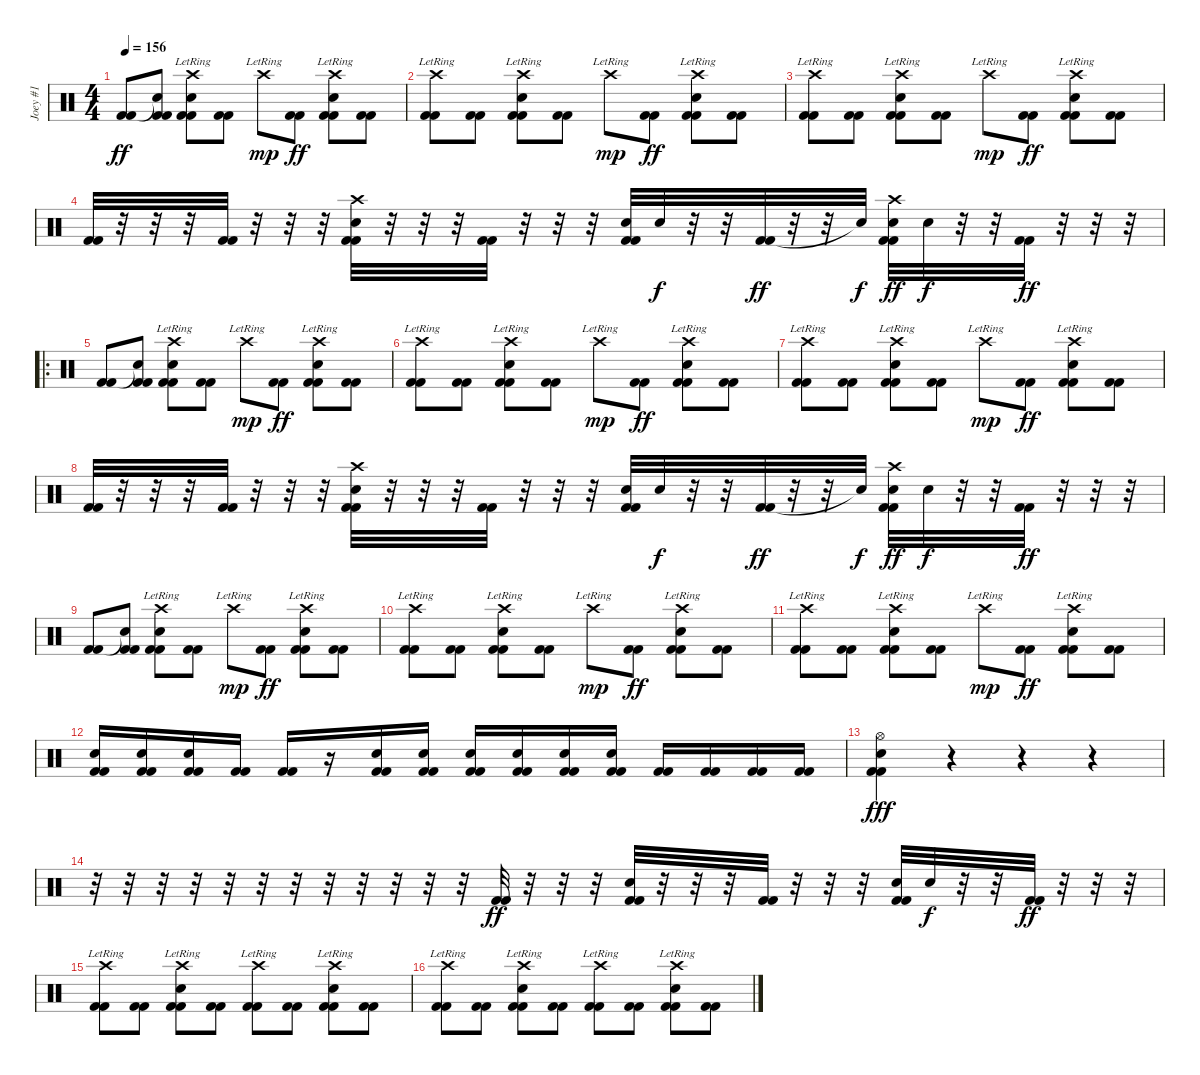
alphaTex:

\track ("Joey #1" "Joey #1") {instrument percussion}
\staff {score}
\articulation defaults
\ts (4 4)
\tempo 156
\clef neutral
\ks c
("Kick (hit) 2" "Kick (hit) 2").8{dy ff} ("Snare (hit)"{t} "Kick (hit) 2" "Kick (hit) 2").8 ("Crash high (hit)"{lr} "Snare (hit) 2" "Kick (hit) 2" "Kick (hit) 2").8 ("Kick (hit) 2" "Kick (hit) 2").8 "Crash high (hit)"{lr}.8{dy mp} ("Kick (hit) 2" "Kick (hit) 2").8{dy ff} ("Crash high (hit)"{lr} "Snare (hit) 2" "Kick (hit) 2" "Kick (hit) 2").8 ("Kick (hit) 2" "Kick (hit) 2").8 |
("Crash high (hit)"{lr} "Kick (hit) 2" "Kick (hit) 2").8 ("Kick (hit) 2" "Kick (hit) 2").8 ("Crash high (hit)"{lr} "Snare (hit) 2" "Kick (hit) 2" "Kick (hit) 2").8 ("Kick (hit) 2" "Kick (hit) 2").8 "Crash high (hit)"{lr}.8{dy mp} ("Kick (hit) 2" "Kick (hit) 2").8{dy ff} ("Crash high (hit)"{lr} "Snare (hit) 2" "Kick (hit) 2" "Kick (hit) 2").8 ("Kick (hit) 2" "Kick (hit) 2").8 |
("Crash high (hit)"{lr} "Kick (hit) 2" "Kick (hit) 2").8 ("Kick (hit) 2" "Kick (hit) 2").8 ("Crash high (hit)"{lr} "Snare (hit) 2" "Kick (hit) 2" "Kick (hit) 2").8 ("Kick (hit) 2" "Kick (hit) 2").8 "Crash high (hit)"{lr}.8{dy mp} ("Kick (hit) 2" "Kick (hit) 2").8{dy ff} ("Crash high (hit)"{lr} "Snare (hit) 2" "Kick (hit) 2" "Kick (hit) 2").8 ("Kick (hit) 2" "Kick (hit) 2").8 |
("Kick (hit) 2" "Kick (hit) 2").32 r.32 r.32 r.32 ("Kick (hit) 2" "Kick (hit) 2").32 r.32 r.32 r.32 ("Crash high (hit)" "Snare (hit) 2" "Kick (hit) 2" "Kick (hit) 2").32 r.32 r.32 r.32 ("Kick (hit) 2" "Kick (hit) 2").32 r.32 r.32 r.32 ("Snare (hit) 2" "Kick (hit) 2" "Kick (hit) 2").32 "Snare (hit) 2".32{dy f} r.32 r.32 ("Kick (hit) 2" "Kick (hit) 2").32{dy ff} r.32 r.32 "Snare (hit)"{t}.32{dy f} ("Crash high (hit)" "Snare (hit) 2" "Kick (hit) 2" "Kick (hit) 2").32{dy ff} "Snare (hit) 2".32{dy f} r.32 r.32 ("Kick (hit) 2" "Kick (hit) 2").32{dy ff} r.32 r.32 r.32 |
\ro
("Kick (hit) 2" "Kick (hit) 2").8 ("Snare (hit)"{t} "Kick (hit) 2" "Kick (hit) 2").8 ("Crash high (hit)"{lr} "Snare (hit) 2" "Kick (hit) 2" "Kick (hit) 2").8 ("Kick (hit) 2" "Kick (hit) 2").8 "Crash high (hit)"{lr}.8{dy mp} ("Kick (hit) 2" "Kick (hit) 2").8{dy ff} ("Crash high (hit)"{lr} "Snare (hit) 2" "Kick (hit) 2" "Kick (hit) 2").8 ("Kick (hit) 2" "Kick (hit) 2").8 |
("Crash high (hit)"{lr} "Kick (hit) 2" "Kick (hit) 2").8 ("Kick (hit) 2" "Kick (hit) 2").8 ("Crash high (hit)"{lr} "Snare (hit) 2" "Kick (hit) 2" "Kick (hit) 2").8 ("Kick (hit) 2" "Kick (hit) 2").8 "Crash high (hit)"{lr}.8{dy mp} ("Kick (hit) 2" "Kick (hit) 2").8{dy ff} ("Crash high (hit)"{lr} "Snare (hit) 2" "Kick (hit) 2" "Kick (hit) 2").8 ("Kick (hit) 2" "Kick (hit) 2").8 |
("Crash high (hit)"{lr} "Kick (hit) 2" "Kick (hit) 2").8 ("Kick (hit) 2" "Kick (hit) 2").8 ("Crash high (hit)"{lr} "Snare (hit) 2" "Kick (hit) 2" "Kick (hit) 2").8 ("Kick (hit) 2" "Kick (hit) 2").8 "Crash high (hit)"{lr}.8{dy mp} ("Kick (hit) 2" "Kick (hit) 2").8{dy ff} ("Crash high (hit)"{lr} "Snare (hit) 2" "Kick (hit) 2" "Kick (hit) 2").8 ("Kick (hit) 2" "Kick (hit) 2").8 |
("Kick (hit) 2" "Kick (hit) 2").32 r.32 r.32 r.32 ("Kick (hit) 2" "Kick (hit) 2").32 r.32 r.32 r.32 ("Crash high (hit)" "Snare (hit) 2" "Kick (hit) 2" "Kick (hit) 2").32 r.32 r.32 r.32 ("Kick (hit) 2" "Kick (hit) 2").32 r.32 r.32 r.32 ("Snare (hit) 2" "Kick (hit) 2" "Kick (hit) 2").32 "Snare (hit) 2".32{dy f} r.32 r.32 ("Kick (hit) 2" "Kick (hit) 2").32{dy ff} r.32 r.32 "Snare (hit)"{t}.32{dy f} ("Crash high (hit)" "Snare (hit) 2" "Kick (hit) 2" "Kick (hit) 2").32{dy ff} "Snare (hit) 2".32{dy f} r.32 r.32 ("Kick (hit) 2" "Kick (hit) 2").32{dy ff} r.32 r.32 r.32 |
("Kick (hit) 2" "Kick (hit) 2").8 ("Snare (hit)"{t} "Kick (hit) 2" "Kick (hit) 2").8 ("Crash high (hit)"{lr} "Snare (hit) 2" "Kick (hit) 2" "Kick (hit) 2").8 ("Kick (hit) 2" "Kick (hit) 2").8 "Crash high (hit)"{lr}.8{dy mp} ("Kick (hit) 2" "Kick (hit) 2").8{dy ff} ("Crash high (hit)"{lr} "Snare (hit) 2" "Kick (hit) 2" "Kick (hit) 2").8 ("Kick (hit) 2" "Kick (hit) 2").8 |
("Crash high (hit)"{lr} "Kick (hit) 2" "Kick (hit) 2").8 ("Kick (hit) 2" "Kick (hit) 2").8 ("Crash high (hit)"{lr} "Snare (hit) 2" "Kick (hit) 2" "Kick (hit) 2").8 ("Kick (hit) 2" "Kick (hit) 2").8 "Crash high (hit)"{lr}.8{dy mp} ("Kick (hit) 2" "Kick (hit) 2").8{dy ff} ("Crash high (hit)"{lr} "Snare (hit) 2" "Kick (hit) 2" "Kick (hit) 2").8 ("Kick (hit) 2" "Kick (hit) 2").8 |
("Crash high (hit)"{lr} "Kick (hit) 2" "Kick (hit) 2").8 ("Kick (hit) 2" "Kick (hit) 2").8 ("Crash high (hit)"{lr} "Snare (hit) 2" "Kick (hit) 2" "Kick (hit) 2").8 ("Kick (hit) 2" "Kick (hit) 2").8 "Crash high (hit)"{lr}.8{dy mp} ("Kick (hit) 2" "Kick (hit) 2").8{dy ff} ("Crash high (hit)"{lr} "Snare (hit) 2" "Kick (hit) 2" "Kick (hit) 2").8 ("Kick (hit) 2" "Kick (hit) 2").8 |
("Snare (hit) 2" "Kick (hit) 2" "Kick (hit) 2").16 ("Snare (hit) 2" "Kick (hit) 2" "Kick (hit) 2").16 ("Snare (hit) 2" "Kick (hit) 2" "Kick (hit) 2").16 ("Kick (hit) 2" "Kick (hit) 2").16 ("Kick (hit) 2" "Kick (hit) 2").16 r.16 ("Snare (hit) 2" "Kick (hit) 2" "Kick (hit) 2").16 ("Snare (hit) 2" "Kick (hit) 2" "Kick (hit) 2").16 ("Snare (hit) 2" "Kick (hit) 2" "Kick (hit) 2").16 ("Snare (hit) 2" "Kick (hit) 2" "Kick (hit) 2").16 ("Snare (hit) 2" "Kick (hit) 2" "Kick (hit) 2").16 ("Snare (hit) 2" "Kick (hit) 2" "Kick (hit) 2").16 ("Kick (hit) 2" "Kick (hit) 2").16 ("Kick (hit) 2" "Kick (hit) 2").16 ("Kick (hit) 2" "Kick (hit) 2").16 ("Kick (hit) 2" "Kick (hit) 2").16 |
("Hi-Hat (open)" "Snare (hit) 2" "Kick (hit) 2" "Kick (hit) 2").4{dy fff} r.4 r.4 r.4 |
r.32 r.32 r.32 r.32 r.32 r.32 r.32 r.32 r.32 r.32 r.32 r.32 ("Kick (hit) 2" "Kick (hit) 2").32{dy ff} r.32 r.32 r.32 ("Snare (hit) 2" "Kick (hit) 2" "Kick (hit) 2").32 r.32 r.32 r.32 ("Kick (hit) 2" "Kick (hit) 2").32 r.32 r.32 r.32 ("Snare (hit) 2" "Kick (hit) 2" "Kick (hit) 2").32 "Snare (hit) 2".32{dy f} r.32 r.32 ("Kick (hit) 2" "Kick (hit) 2").32{dy ff} r.32 r.32 r.32 |
("Crash high (hit)"{lr} "Kick (hit) 2" "Kick (hit) 2").8 ("Kick (hit) 2" "Kick (hit) 2").8 ("Crash high (hit)"{lr} "Snare (hit) 2" "Kick (hit) 2" "Kick (hit) 2").8 ("Kick (hit) 2" "Kick (hit) 2").8 ("Crash high (hit)"{lr} "Kick (hit) 2" "Kick (hit) 2").8 ("Kick (hit) 2" "Kick (hit) 2").8 ("Crash high (hit)"{lr} "Snare (hit) 2" "Kick (hit) 2" "Kick (hit) 2").8 ("Kick (hit) 2" "Kick (hit) 2").8 |
("Crash high (hit)"{lr} "Kick (hit) 2" "Kick (hit) 2").8 ("Kick (hit) 2" "Kick (hit) 2").8 ("Crash high (hit)"{lr} "Snare (hit) 2" "Kick (hit) 2" "Kick (hit) 2").8 ("Kick (hit) 2" "Kick (hit) 2").8 ("Crash high (hit)"{lr} "Kick (hit) 2" "Kick (hit) 2").8 ("Kick (hit) 2" "Kick (hit) 2").8 ("Crash high (hit)"{lr} "Snare (hit) 2" "Kick (hit) 2" "Kick (hit) 2").8 ("Kick (hit) 2" "Kick (hit) 2").8
